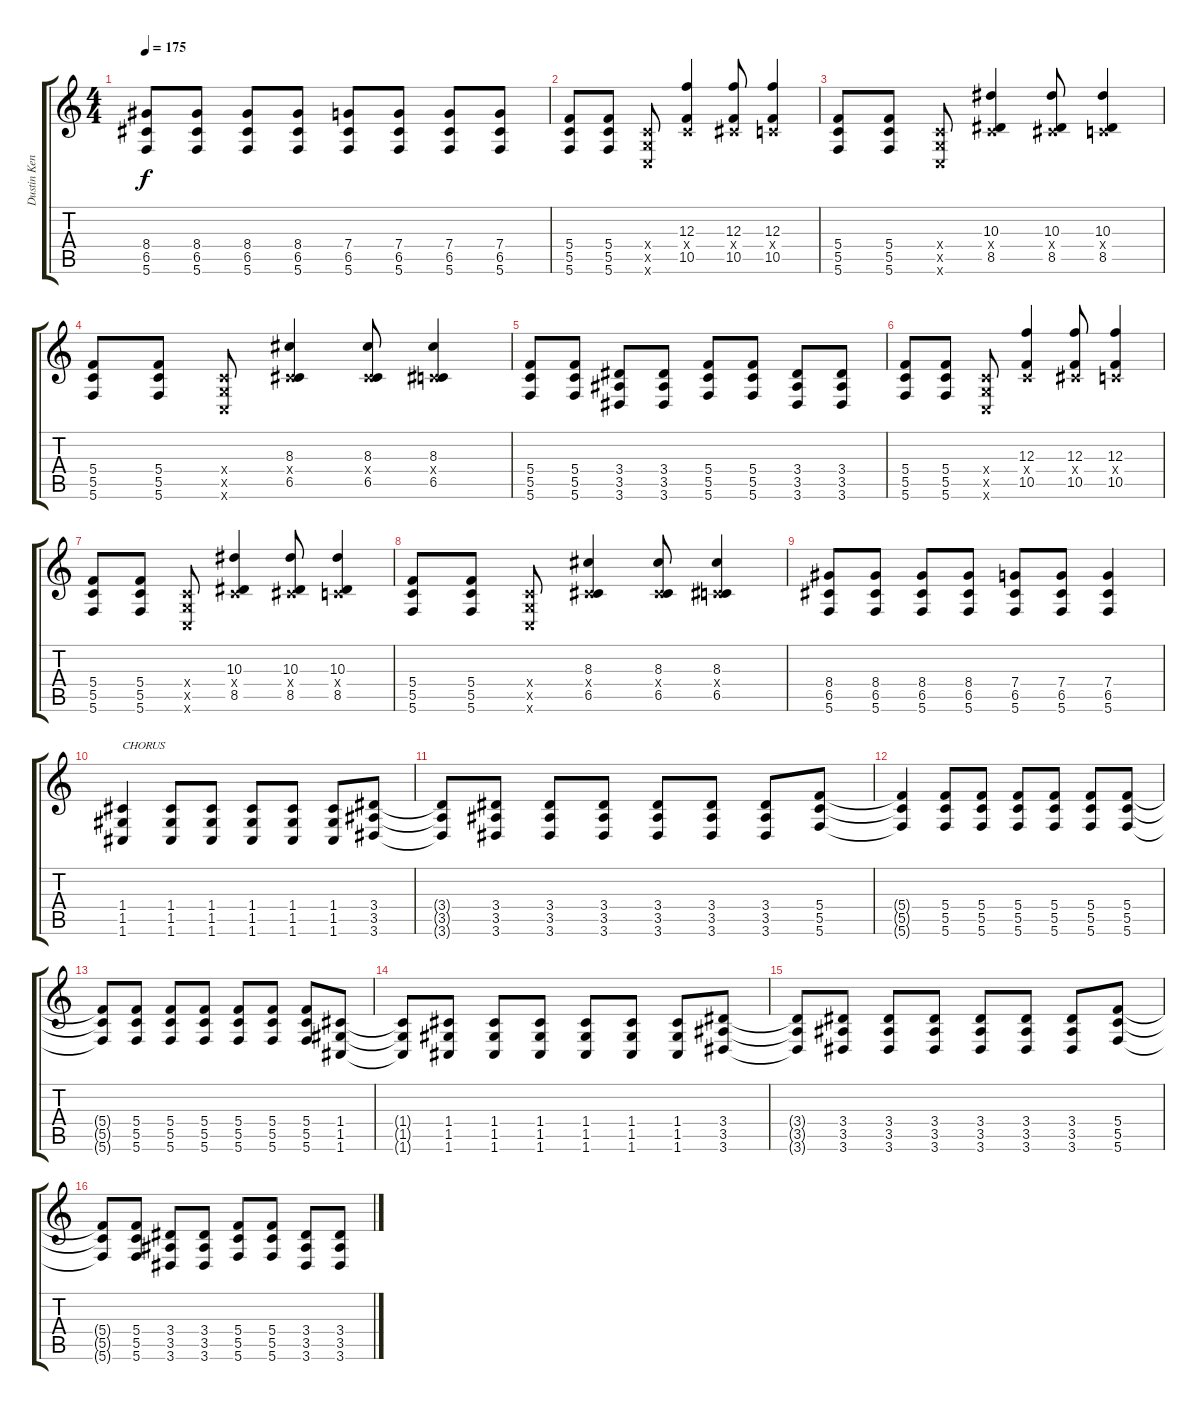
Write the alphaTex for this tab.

\track ("Dustin Kensrue" "Dustin Ken") {instrument acousticguitarsteel}
\staff {score tabs}
\tuning (D4 A3 F3 C3 G2 C2) {hide}
\ts (4 4)
\tempo 175
\clef g2
\ks c
(8.4 6.5 5.6).8{dy f} (8.4 6.5 5.6).8 (8.4 6.5 5.6).8 (8.4 6.5 5.6).8 (7.4 6.5 5.6).8 (7.4 6.5 5.6).8 (7.4 6.5 5.6).8 (7.4 6.5 5.6).8 |
(5.4 5.5 5.6).8 (5.4 5.5 5.6).8 (0.4{x} 0.5{x} 0.6{x}).8 (12.3 0.4{x} 10.5).4 (12.3 1.4{x} 10.5).8 (12.3 0.4{x} 10.5).4 |
(5.4 5.5 5.6).8 (5.4 5.5 5.6).8 (0.4{x} 0.5{x} 0.6{x}).8 (10.3 0.4{x} 8.5).4 (10.3 1.4{x} 8.5).8 (10.3 0.4{x} 8.5).4 |
(5.4 5.5 5.6).8 (5.4 5.5 5.6).8 (0.4{x} 0.5{x} 0.6{x}).8 (8.3 0.4{x} 6.5).4 (8.3 1.4{x} 6.5).8 (8.3 0.4{x} 6.5).4 |
(5.4 5.5 5.6).8 (5.4 5.5 5.6).8 (3.4 3.5 3.6).8 (3.4 3.5 3.6).8 (5.4 5.5 5.6).8 (5.4 5.5 5.6).8 (3.4 3.5 3.6).8 (3.4 3.5 3.6).8 |
(5.4 5.5 5.6).8 (5.4 5.5 5.6).8 (0.4{x} 0.5{x} 0.6{x}).8 (12.3 0.4{x} 10.5).4 (12.3 1.4{x} 10.5).8 (12.3 0.4{x} 10.5).4 |
(5.4 5.5 5.6).8 (5.4 5.5 5.6).8 (0.4{x} 0.5{x} 0.6{x}).8 (10.3 0.4{x} 8.5).4 (10.3 1.4{x} 8.5).8 (10.3 0.4{x} 8.5).4 |
(5.4 5.5 5.6).8 (5.4 5.5 5.6).8 (0.4{x} 0.5{x} 0.6{x}).8 (8.3 0.4{x} 6.5).4 (8.3 1.4{x} 6.5).8 (8.3 0.4{x} 6.5).4 |
(8.4 6.5 5.6).8 (8.4 6.5 5.6).8 (8.4 6.5 5.6).8 (8.4 6.5 5.6).8 (7.4 6.5 5.6).8 (7.4 6.5 5.6).8 (7.4 6.5 5.6).4 |
(1.4 1.5 1.6).4{txt "CHORUS"} (1.4 1.5 1.6).8 (1.4 1.5 1.6).8 (1.4 1.5 1.6).8 (1.4 1.5 1.6).8 (1.4 1.5 1.6).8 (3.4 3.5 3.6).8 |
(3.4{t} 3.5{t} 3.6{t}).8 (3.4 3.5 3.6).8 (3.4 3.5 3.6).8 (3.4 3.5 3.6).8 (3.4 3.5 3.6).8 (3.4 3.5 3.6).8 (3.4 3.5 3.6).8 (5.4 5.5 5.6).8 |
(5.4{t} 5.5{t} 5.6{t}).4 (5.4 5.5 5.6).8 (5.4 5.5 5.6).8 (5.4 5.5 5.6).8 (5.4 5.5 5.6).8 (5.4 5.5 5.6).8 (5.4 5.5 5.6).8 |
(5.4{t} 5.5{t} 5.6{t}).8 (5.4 5.5 5.6).8 (5.4 5.5 5.6).8 (5.4 5.5 5.6).8 (5.4 5.5 5.6).8 (5.4 5.5 5.6).8 (5.4 5.5 5.6).8 (1.4 1.5 1.6).8 |
(1.4{t} 1.5{t} 1.6{t}).8 (1.4 1.5 1.6).8 (1.4 1.5 1.6).8 (1.4 1.5 1.6).8 (1.4 1.5 1.6).8 (1.4 1.5 1.6).8 (1.4 1.5 1.6).8 (3.4 3.5 3.6).8 |
(3.4{t} 3.5{t} 3.6{t}).8 (3.4 3.5 3.6).8 (3.4 3.5 3.6).8 (3.4 3.5 3.6).8 (3.4 3.5 3.6).8 (3.4 3.5 3.6).8 (3.4 3.5 3.6).8 (5.4 5.5 5.6).8 |
(5.4{t} 5.5{t} 5.6{t}).8 (5.4 5.5 5.6).8 (3.4 3.5 3.6).8 (3.4 3.5 3.6).8 (5.4 5.5 5.6).8 (5.4 5.5 5.6).8 (3.4 3.5 3.6).8 (3.4 3.5 3.6).8
